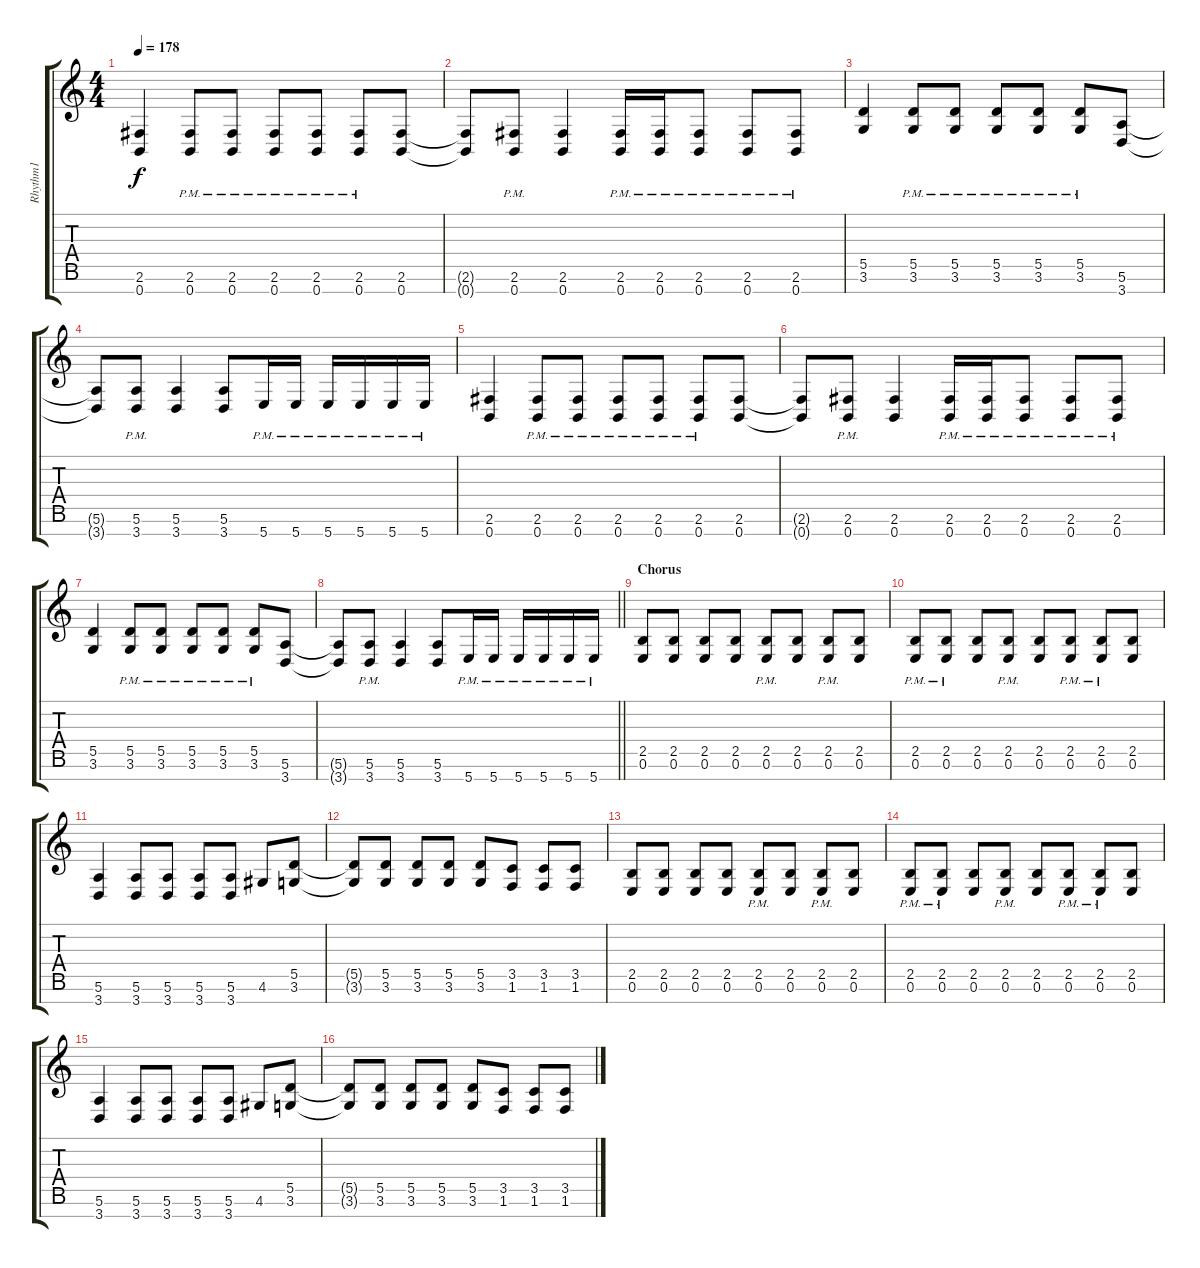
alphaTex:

\track ("Rhythm1" "Rhythm1") {instrument distortionguitar}
\staff {score tabs}
\tuning (E4 B3 G3 D3 A2 E2 B1) {hide}
\ts (4 4)
\tempo 178
\clef g2
\ks c
(2.6 0.7).4{dy f} (2.6{pm} 0.7{pm}).8 (2.6{pm} 0.7{pm}).8 (2.6{pm} 0.7{pm}).8 (2.6{pm} 0.7{pm}).8 (2.6{pm} 0.7{pm}).8 (2.6 0.7).8 |
(2.6{t} 0.7{t}).8 (2.6{pm} 0.7{pm}).8 (2.6 0.7).4 (2.6{pm} 0.7{pm}).16 (2.6{pm} 0.7{pm}).16 (2.6{pm} 0.7{pm}).8 (2.6{pm} 0.7{pm}).8 (2.6{pm} 0.7{pm}).8 |
(5.5 3.6).4 (5.5{pm} 3.6{pm}).8 (5.5{pm} 3.6{pm}).8 (5.5{pm} 3.6{pm}).8 (5.5{pm} 3.6{pm}).8 (5.5{pm} 3.6{pm}).8 (5.6 3.7).8 |
(5.6{t} 3.7{t}).8 (5.6{pm} 3.7{pm}).8 (5.6 3.7).4 (5.6 3.7).8 5.7{pm}.16 5.7{pm}.16 5.7{pm}.16 5.7{pm}.16 5.7{pm}.16 5.7{pm}.16 |
(2.6 0.7).4 (2.6{pm} 0.7{pm}).8 (2.6{pm} 0.7{pm}).8 (2.6{pm} 0.7{pm}).8 (2.6{pm} 0.7{pm}).8 (2.6{pm} 0.7{pm}).8 (2.6 0.7).8 |
(2.6{t} 0.7{t}).8 (2.6{pm} 0.7{pm}).8 (2.6 0.7).4 (2.6{pm} 0.7{pm}).16 (2.6{pm} 0.7{pm}).16 (2.6{pm} 0.7{pm}).8 (2.6{pm} 0.7{pm}).8 (2.6{pm} 0.7{pm}).8 |
(5.5 3.6).4 (5.5{pm} 3.6{pm}).8 (5.5{pm} 3.6{pm}).8 (5.5{pm} 3.6{pm}).8 (5.5{pm} 3.6{pm}).8 (5.5{pm} 3.6{pm}).8 (5.6 3.7).8 |
\barLineRight lightlight
(5.6{t} 3.7{t}).8 (5.6{pm} 3.7{pm}).8 (5.6 3.7).4 (5.6 3.7).8 5.7{pm}.16 5.7{pm}.16 5.7{pm}.16 5.7{pm}.16 5.7{pm}.16 5.7{pm}.16 |
\section ("" "Chorus")
(2.5 0.6).8 (2.5 0.6).8 (2.5 0.6).8 (2.5 0.6).8 (2.5{pm} 0.6{pm}).8 (2.5 0.6).8 (2.5{pm} 0.6{pm}).8 (2.5 0.6).8 |
(2.5{pm} 0.6{pm}).8 (2.5{pm} 0.6{pm}).8 (2.5 0.6).8 (2.5{pm} 0.6{pm}).8 (2.5 0.6).8 (2.5{pm} 0.6{pm}).8 (2.5{pm} 0.6{pm}).8 (2.5 0.6).8 |
(5.6 3.7).4 (5.6 3.7).8 (5.6 3.7).8 (5.6 3.7).8 (5.6 3.7).8 4.6.8 (5.5 3.6).8 |
(5.5{t} 3.6{t}).8 (5.5 3.6).8 (5.5 3.6).8 (5.5 3.6).8 (5.5 3.6).8 (3.5 1.6).8 (3.5 1.6).8 (3.5 1.6).8 |
(2.5 0.6).8 (2.5 0.6).8 (2.5 0.6).8 (2.5 0.6).8 (2.5{pm} 0.6{pm}).8 (2.5 0.6).8 (2.5{pm} 0.6{pm}).8 (2.5 0.6).8 |
(2.5{pm} 0.6{pm}).8 (2.5{pm} 0.6{pm}).8 (2.5 0.6).8 (2.5{pm} 0.6{pm}).8 (2.5 0.6).8 (2.5{pm} 0.6{pm}).8 (2.5{pm} 0.6{pm}).8 (2.5 0.6).8 |
(5.6 3.7).4 (5.6 3.7).8 (5.6 3.7).8 (5.6 3.7).8 (5.6 3.7).8 4.6.8 (5.5 3.6).8 |
(5.5{t} 3.6{t}).8 (5.5 3.6).8 (5.5 3.6).8 (5.5 3.6).8 (5.5 3.6).8 (3.5 1.6).8 (3.5 1.6).8 (3.5 1.6).8
